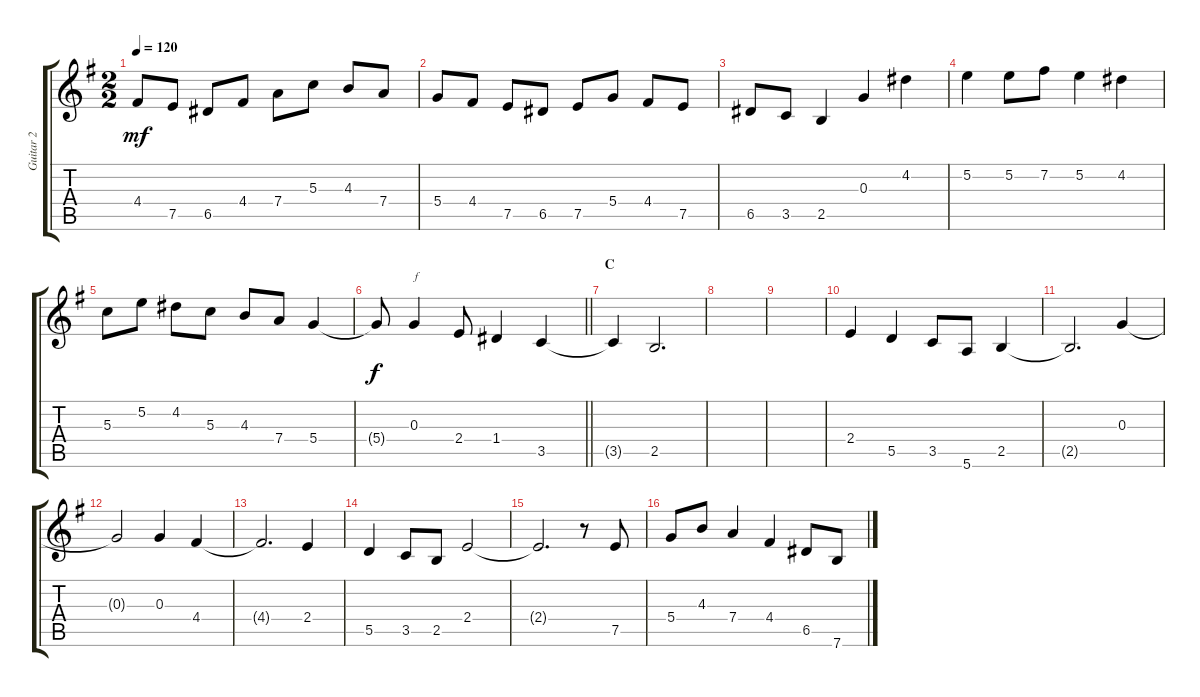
\track ("Guitar 2" "Guitar 2") {instrument acousticguitarnylon}
\staff {score tabs}
\tuning (E4 B3 G3 D3 A2 E2) {hide}
\ts (2 2)
\tempo 120
\clef g2
\ks eminor
4.4.8{dy mf} 7.5.8 6.5.8 4.4.8 7.4.8 5.3.8 4.3.8 7.4.8 |
5.4.8 4.4.8 7.5.8 6.5.8 7.5.8 5.4.8 4.4.8 7.5.8 |
6.5.8 3.5.8 2.5.4 0.3.4 4.2.4 |
5.2.4 5.2.8 7.2.8 5.2.4 4.2.4 |
5.3.8 5.2.8 4.2.8 5.3.8 4.3.8 7.4.8 5.4.4 |
\barLineRight lightlight
5.4{t}.8{dy f} 0.3.4{txt "f"} 2.4.8 1.4.4 3.5.4 |
\section ("" "C")
3.5{t}.4 2.5.2{d} |
|
|
2.4.4 5.5.4 3.5.8 5.6.8 2.5.4 |
2.5{t}.2{d} 0.3.4 |
0.3{t}.2 0.3.4 4.4.4 |
4.4{t}.2{d} 2.4.4 |
5.5.4 3.5.8 2.5.8 2.4.2 |
2.4{t}.2{d} r.8 7.5.8 |
5.4.8 4.3.8 7.4.4 4.4.4 6.5.8 7.6.8
